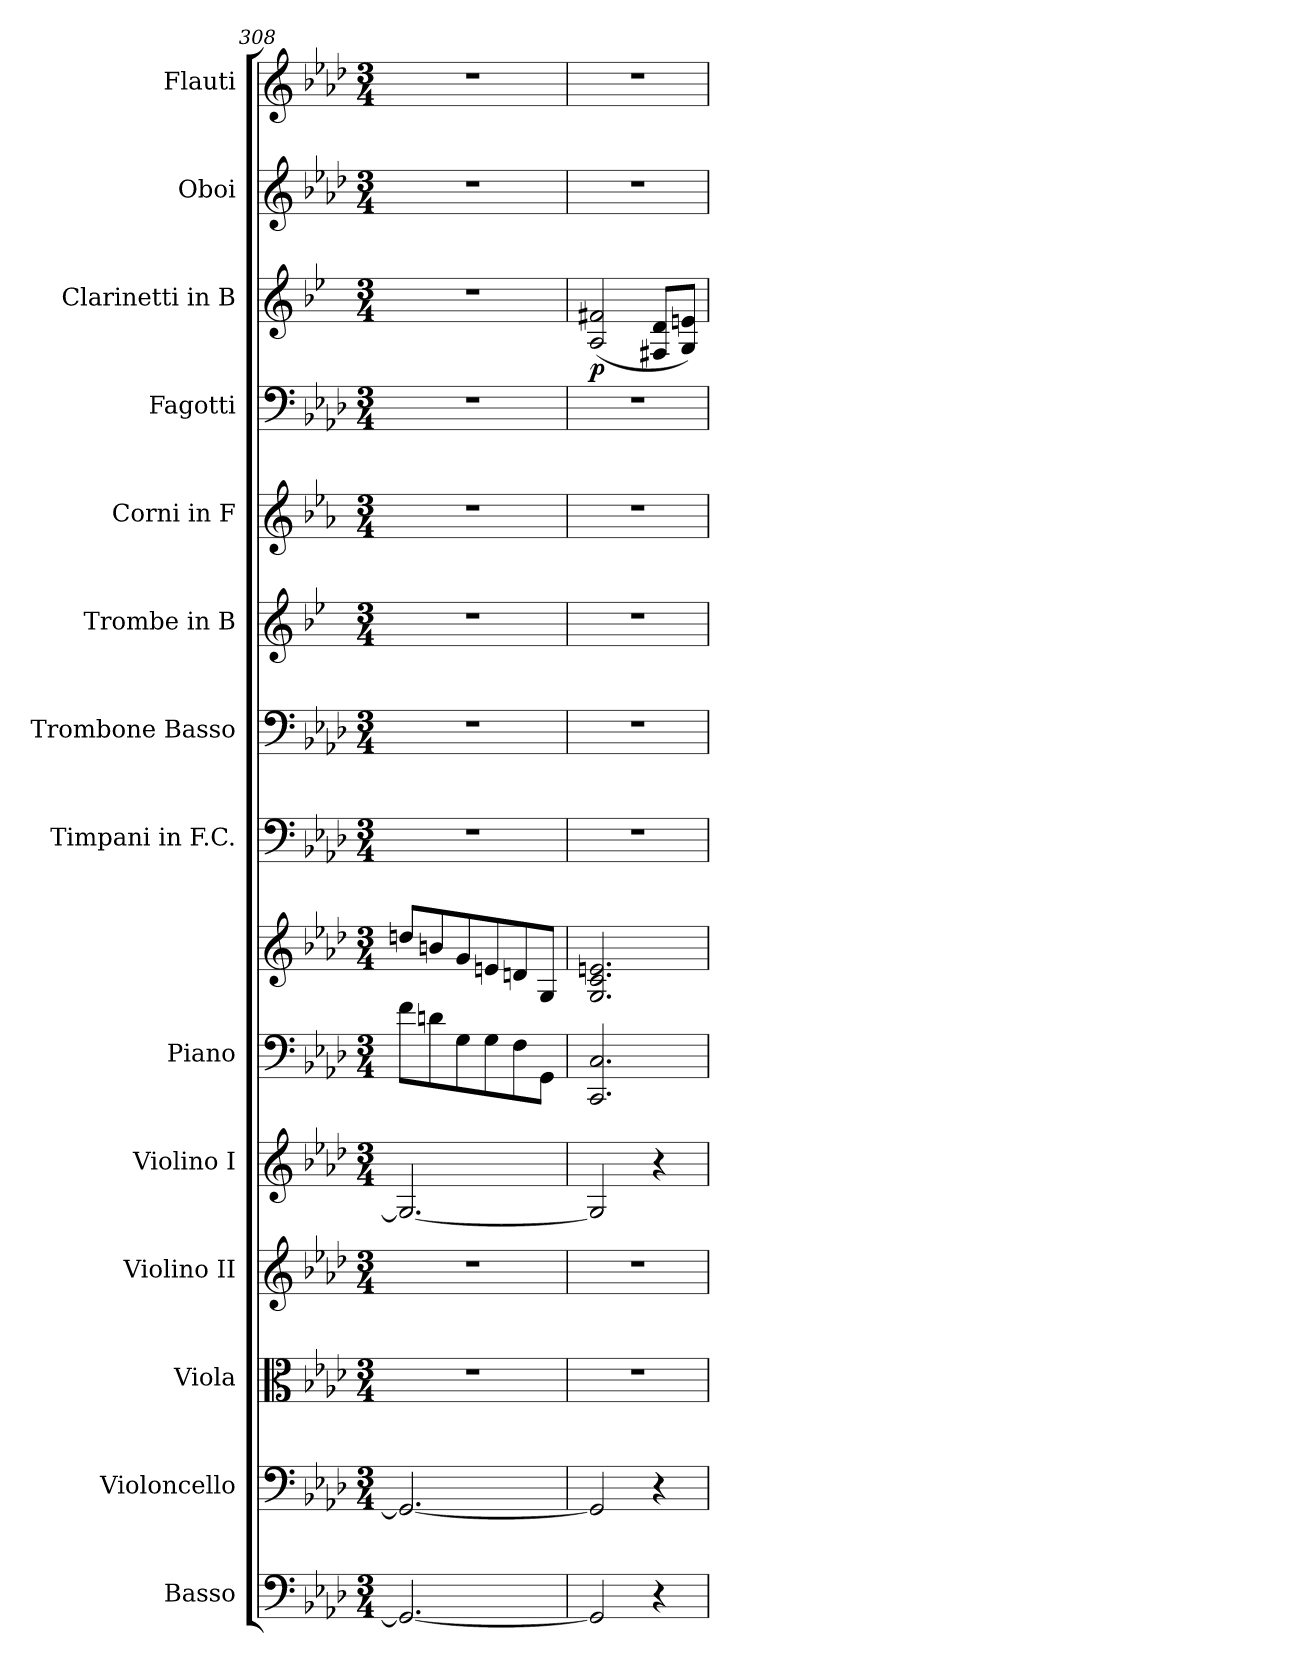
**kern	**kern	**kern	**kern	**kern	**kern	**kern	**kern	**kern	**kern	**kern	**kern	**kern	**dynam	**kern	**kern
*part14	*part13	*part12	*part11	*part10	*part9	*part9	*part8	*part7	*part6	*part5	*part4	*part3	*part3	*part2	*part1
*staff15	*staff14	*staff13	*staff12	*staff11	*staff10	*staff9	*staff8	*staff7	*staff6	*staff5	*staff4	*staff3	*staff3	*staff2	*staff1
*I"Basso	*I"Violoncello	*I"Viola	*I"Violino II	*I"Violino I	*I"Piano	*	*I"Timpani in F.C.	*I"Trombone Basso	*I"Trombe in B	*I"Corni in F	*I"Fagotti	*I"Clarinetti in B	*	*I"Oboi	*I"Flauti
*	*	*	*	*	*I'Pno.	*	*I'Timp.	*	*	*	*	*	*	*I'Ob.	*I'Fl.
*clefF4	*clefF4	*clefC3	*clefG2	*clefG2	*clefF4	*clefG2	*clefF4	*clefF4	*clefG2	*clefG2	*clefF4	*clefG2	*	*clefG2	*clefG2
*ITrd7c12	*	*	*	*	*	*	*	*	*ITrd1c2	*ITrd4c7	*	*ITrd1c2	*	*	*
*k[b-e-a-d-]	*k[b-e-a-d-]	*k[b-e-a-d-]	*k[b-e-a-d-]	*k[b-e-a-d-]	*k[b-e-a-d-]	*k[b-e-a-d-]	*k[b-e-a-d-]	*k[b-e-a-d-]	*k[b-e-a-d-]	*k[b-e-a-d-]	*k[b-e-a-d-]	*k[b-e-a-d-]	*	*k[b-e-a-d-]	*k[b-e-a-d-]
*M3/4	*M3/4	*M3/4	*M3/4	*M3/4	*M3/4	*M3/4	*M3/4	*M3/4	*M3/4	*M3/4	*M3/4	*M3/4	*	*M3/4	*M3/4
=308	=308	=308	=308	=308	=308	=308	=308	=308	=308	=308	=308	=308	=308	=308	=308
2.GGG/_	2.GG/_	2.r	2.r	2.G/_	8f\L	8ddn/L	2.r	2.r	2.r	2.r	2.r	2.r	.	2.r	2.r
.	.	.	.	.	8dn\	8bn/	.	.	.	.	.	.	.	.	.
.	.	.	.	.	8G\	8g/	.	.	.	.	.	.	.	.	.
.	.	.	.	.	8G\	8en/	.	.	.	.	.	.	.	.	.
.	.	.	.	.	8F\	8dn/	.	.	.	.	.	.	.	.	.
.	.	.	.	.	8GG\J	8G/J	.	.	.	.	.	.	.	.	.
!!LO:PB:g=z
=309	=309	=309	=309	=309	=309	=309	=309	=309	=309	=309	=309	=309	=309	=309	=309
!	!	!	!	!	!	!	!	!	!	!	!	!	!LO:DY:b	!	!
2GGG/]	2GG/]	2.r	2.r	2G/]	2.CC/ 2.C/	2.G/ 2.c/ 2.en/	2.r	2.r	2.r	2.r	2.r	(<2G/ 2en/	p	2.r	2.r
4r	4r	.	.	4r	.	.	.	.	.	.	.	8En/ 8c/L	.	.	.
.	.	.	.	.	.	.	.	.	.	.	.	8F/ 8dn/J)	.	.	.
=	=	=	=	=	=	=	=	=	=	=	=	=	=	=	=
*-	*-	*-	*-	*-	*-	*-	*-	*-	*-	*-	*-	*-	*-	*-	*-
